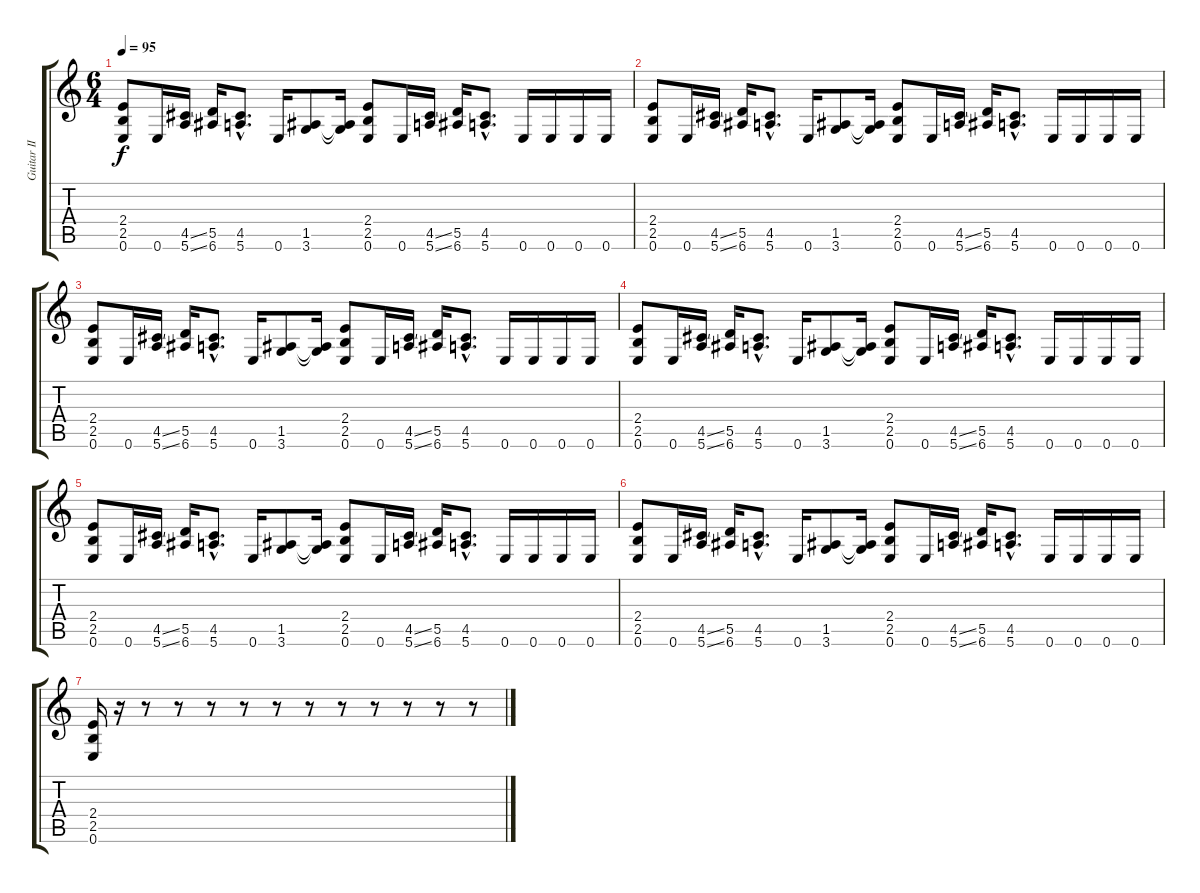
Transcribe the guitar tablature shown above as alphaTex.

\track ("Guitar II" "Guitar II") {instrument distortionguitar}
\staff {score tabs}
\tuning (E4 B3 G3 D3 A2 E2) {hide}
\ts (6 4)
\tempo 95
\clef g2
\ks c
(2.4 2.5 0.6).8{dy f} 0.6.16 (4.5{ss} 5.6{ss}).16 (5.5 6.6).16 (4.5{hac} 5.6{hac}).8{d} 0.6.16 (1.5 3.6).8 (1.5{t} 3.6{t}).16 (2.4 2.5 0.6).8 0.6.16 (4.5{ss} 5.6{ss}).16 (5.5 6.6).16 (4.5{hac} 5.6{hac}).8{d} 0.6.16 0.6.16 0.6.16 0.6.16 |
(2.4 2.5 0.6).8 0.6.16 (4.5{ss} 5.6{ss}).16 (5.5 6.6).16 (4.5{hac} 5.6{hac}).8{d} 0.6.16 (1.5 3.6).8 (1.5{t} 3.6{t}).16 (2.4 2.5 0.6).8 0.6.16 (4.5{ss} 5.6{ss}).16 (5.5 6.6).16 (4.5{hac} 5.6{hac}).8{d} 0.6.16 0.6.16 0.6.16 0.6.16 |
(2.4 2.5 0.6).8 0.6.16 (4.5{ss} 5.6{ss}).16 (5.5 6.6).16 (4.5{hac} 5.6{hac}).8{d} 0.6.16 (1.5 3.6).8 (1.5{t} 3.6{t}).16 (2.4 2.5 0.6).8 0.6.16 (4.5{ss} 5.6{ss}).16 (5.5 6.6).16 (4.5{hac} 5.6{hac}).8{d} 0.6.16 0.6.16 0.6.16 0.6.16 |
(2.4 2.5 0.6).8 0.6.16 (4.5{ss} 5.6{ss}).16 (5.5 6.6).16 (4.5{hac} 5.6{hac}).8{d} 0.6.16 (1.5 3.6).8 (1.5{t} 3.6{t}).16 (2.4 2.5 0.6).8 0.6.16 (4.5{ss} 5.6{ss}).16 (5.5 6.6).16 (4.5{hac} 5.6{hac}).8{d} 0.6.16 0.6.16 0.6.16 0.6.16 |
(2.4 2.5 0.6).8 0.6.16 (4.5{ss} 5.6{ss}).16 (5.5 6.6).16 (4.5{hac} 5.6{hac}).8{d} 0.6.16 (1.5 3.6).8 (1.5{t} 3.6{t}).16 (2.4 2.5 0.6).8 0.6.16 (4.5{ss} 5.6{ss}).16 (5.5 6.6).16 (4.5{hac} 5.6{hac}).8{d} 0.6.16 0.6.16 0.6.16 0.6.16 |
(2.4 2.5 0.6).8 0.6.16 (4.5{ss} 5.6{ss}).16 (5.5 6.6).16 (4.5{hac} 5.6{hac}).8{d} 0.6.16 (1.5 3.6).8 (1.5{t} 3.6{t}).16 (2.4 2.5 0.6).8 0.6.16 (4.5{ss} 5.6{ss}).16 (5.5 6.6).16 (4.5{hac} 5.6{hac}).8{d} 0.6.16 0.6.16 0.6.16 0.6.16 |
(2.4 2.5 0.6).16 r.16 r.8 r.8 r.8 r.8 r.8 r.8 r.8 r.8 r.8 r.8 r.8
